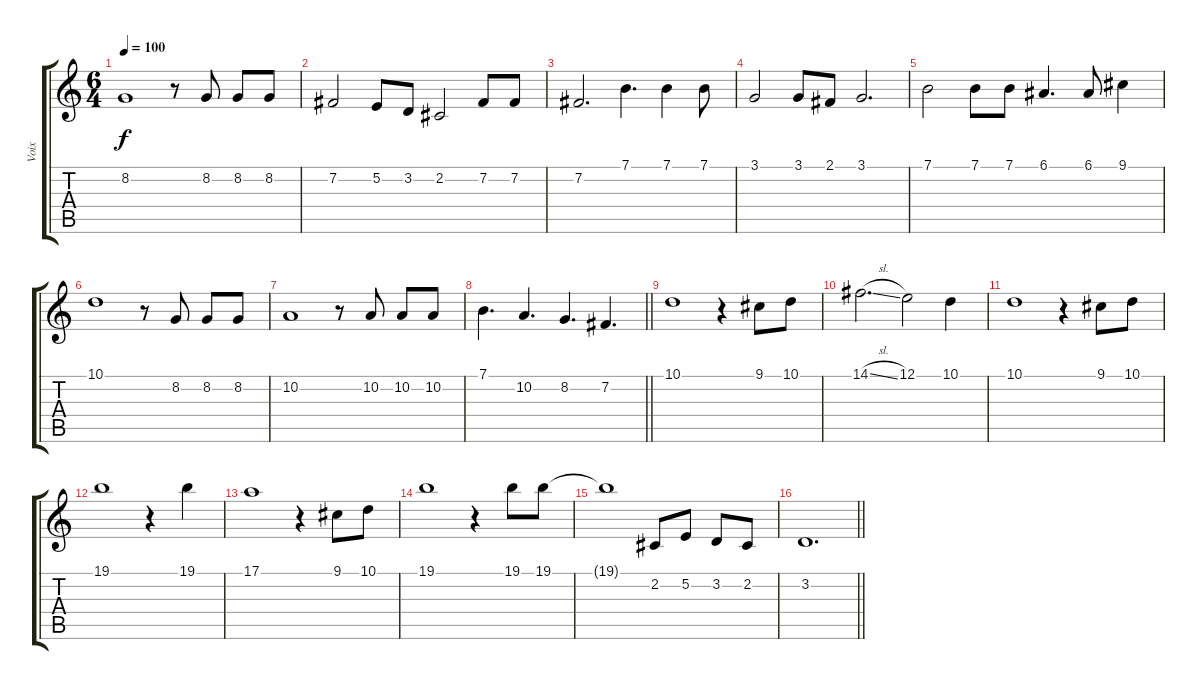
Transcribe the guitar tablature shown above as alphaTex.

\track ("Voix" "Voix") {instrument clarinet}
\staff {score tabs}
\tuning (E4 B3 G3 D3 A2 E2) {hide}
\ts (6 4)
\tempo 100
\clef g2
\ks c
8.2.1{dy f} r.8 8.2.8 8.2.8 8.2.8 |
7.2.2 5.2.8 3.2.8 2.2.2 7.2.8 7.2.8 |
7.2.2{d} 7.1.4{d} 7.1.4 7.1.8 |
3.1.2 3.1.8 2.1.8 3.1.2{d} |
7.1.2 7.1.8 7.1.8 6.1.4{d} 6.1.8 9.1.4 |
10.1.1 r.8 8.2.8 8.2.8 8.2.8 |
10.2.1 r.8 10.2.8 10.2.8 10.2.8 |
\barLineRight lightlight
7.1.4{d} 10.2.4{d} 8.2.4{d} 7.2.4{d} |
10.1.1 r.4 9.1.8 10.1.8 |
14.1{sl}.2{d} 12.1.2 10.1.4 |
10.1.1 r.4 9.1.8 10.1.8 |
19.1.1 r.4 19.1.4 |
17.1.1 r.4 9.1.8 10.1.8 |
19.1.1 r.4 19.1.8 19.1.8 |
19.1{t}.1 2.2.8 5.2.8 3.2.8 2.2.8 |
\barLineRight lightlight
3.2.1{d}
